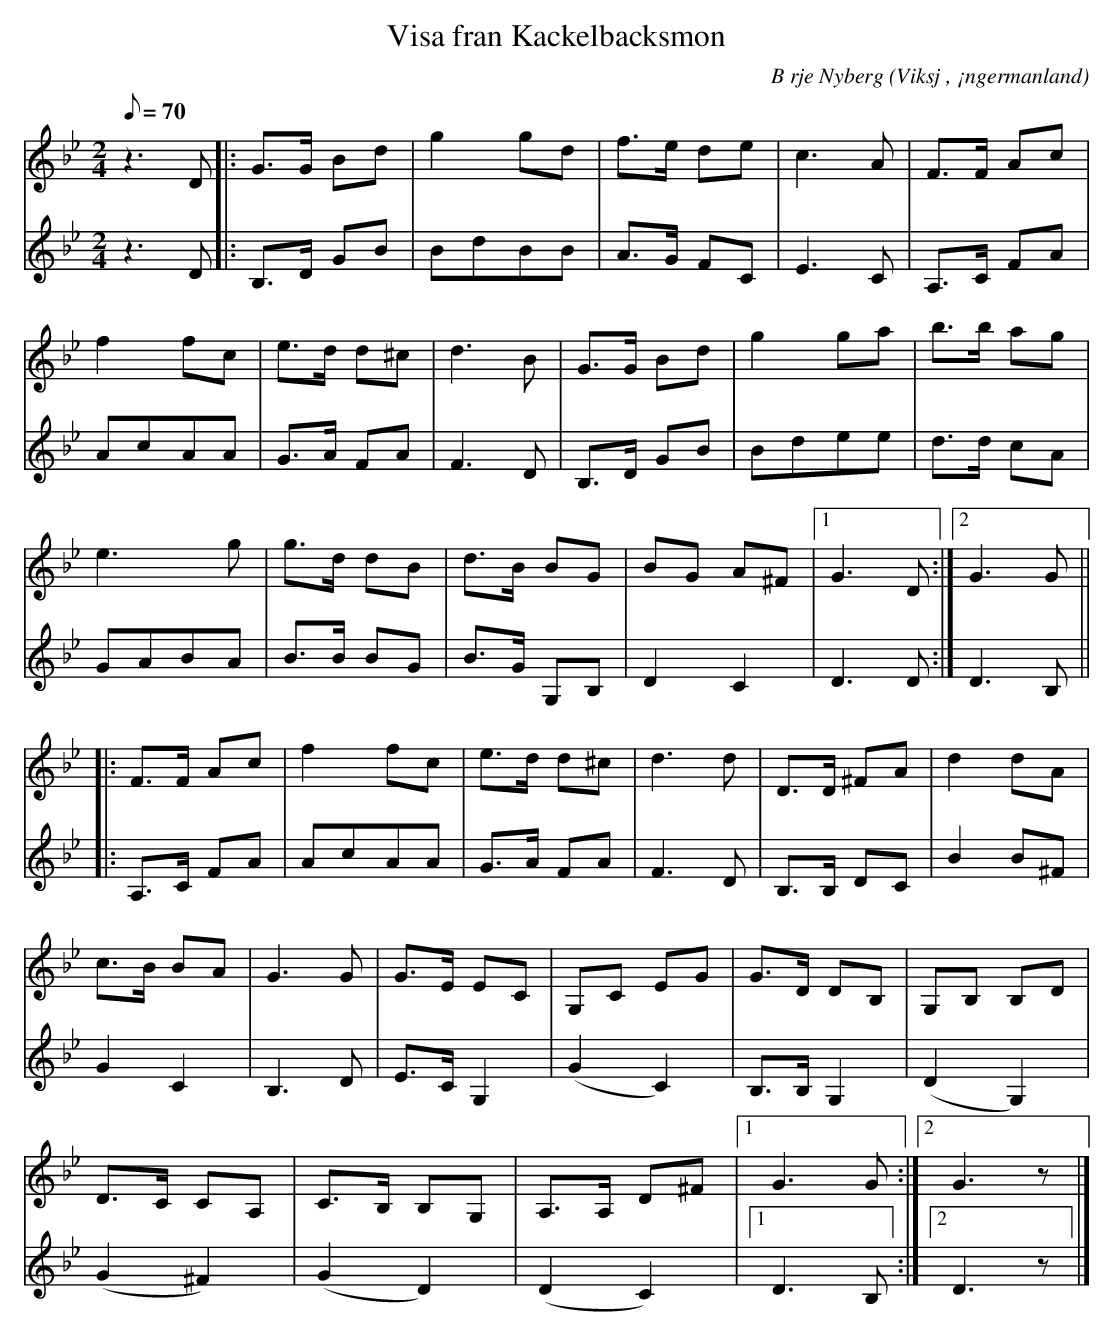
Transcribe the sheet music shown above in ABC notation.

X:1
T:Visa fran Kackelbacksmon
C:B rje Nyberg
O:Viksj , ¡ngermanland
M:2/4
L:1/8
Q:70
K:Gm
V:1
z2> D2|: G>G Bd | g2 gd | f>e de | c2>A2 | F>F Ac |
f2 fc | e>d d^c | d2>B2 | G>G Bd |g2 ga | b>b ag |
e2> g2 | g>d dB |d>B BG |BG A^F |1 G2> D2 :|2 G2> G2 ||
|: F>F Ac | f2 fc | e>d d^c | d2>d2 | D>D ^FA | d2 dA |
c>B BA |G2> G2 | G>E EC | G,C EG | G>D DB, | G,B, B,D |
D>C CA, | C>B, B,G, | A,>A, D^F |1 G2> G2 :|2 G2> z2 |]
V:2
z2> D2 |: B,>D GB | BdBB | A>G FC | E2>C2 | A,>C FA |
AcAA | G>A FA| F2> D2 | B,>D GB | Bdee | d>d cA |
GABA | B>B BG | B>G G,B, | D2C2 | D2> D2 :| D2> B,2 ||
|: A,>C FA | AcAA | G>A FA | F2> D2 | B,>B, DC | B2 B^F |
G2 C2 | B,2> D2 | E>C G,2 | (G2 C2) | B,>B, G,2 | (D2 G,2) |
(G2 ^F2) | (G2 D2) | (D2 C2) |1 D2> B,2 :|2 D2> z2 |]
